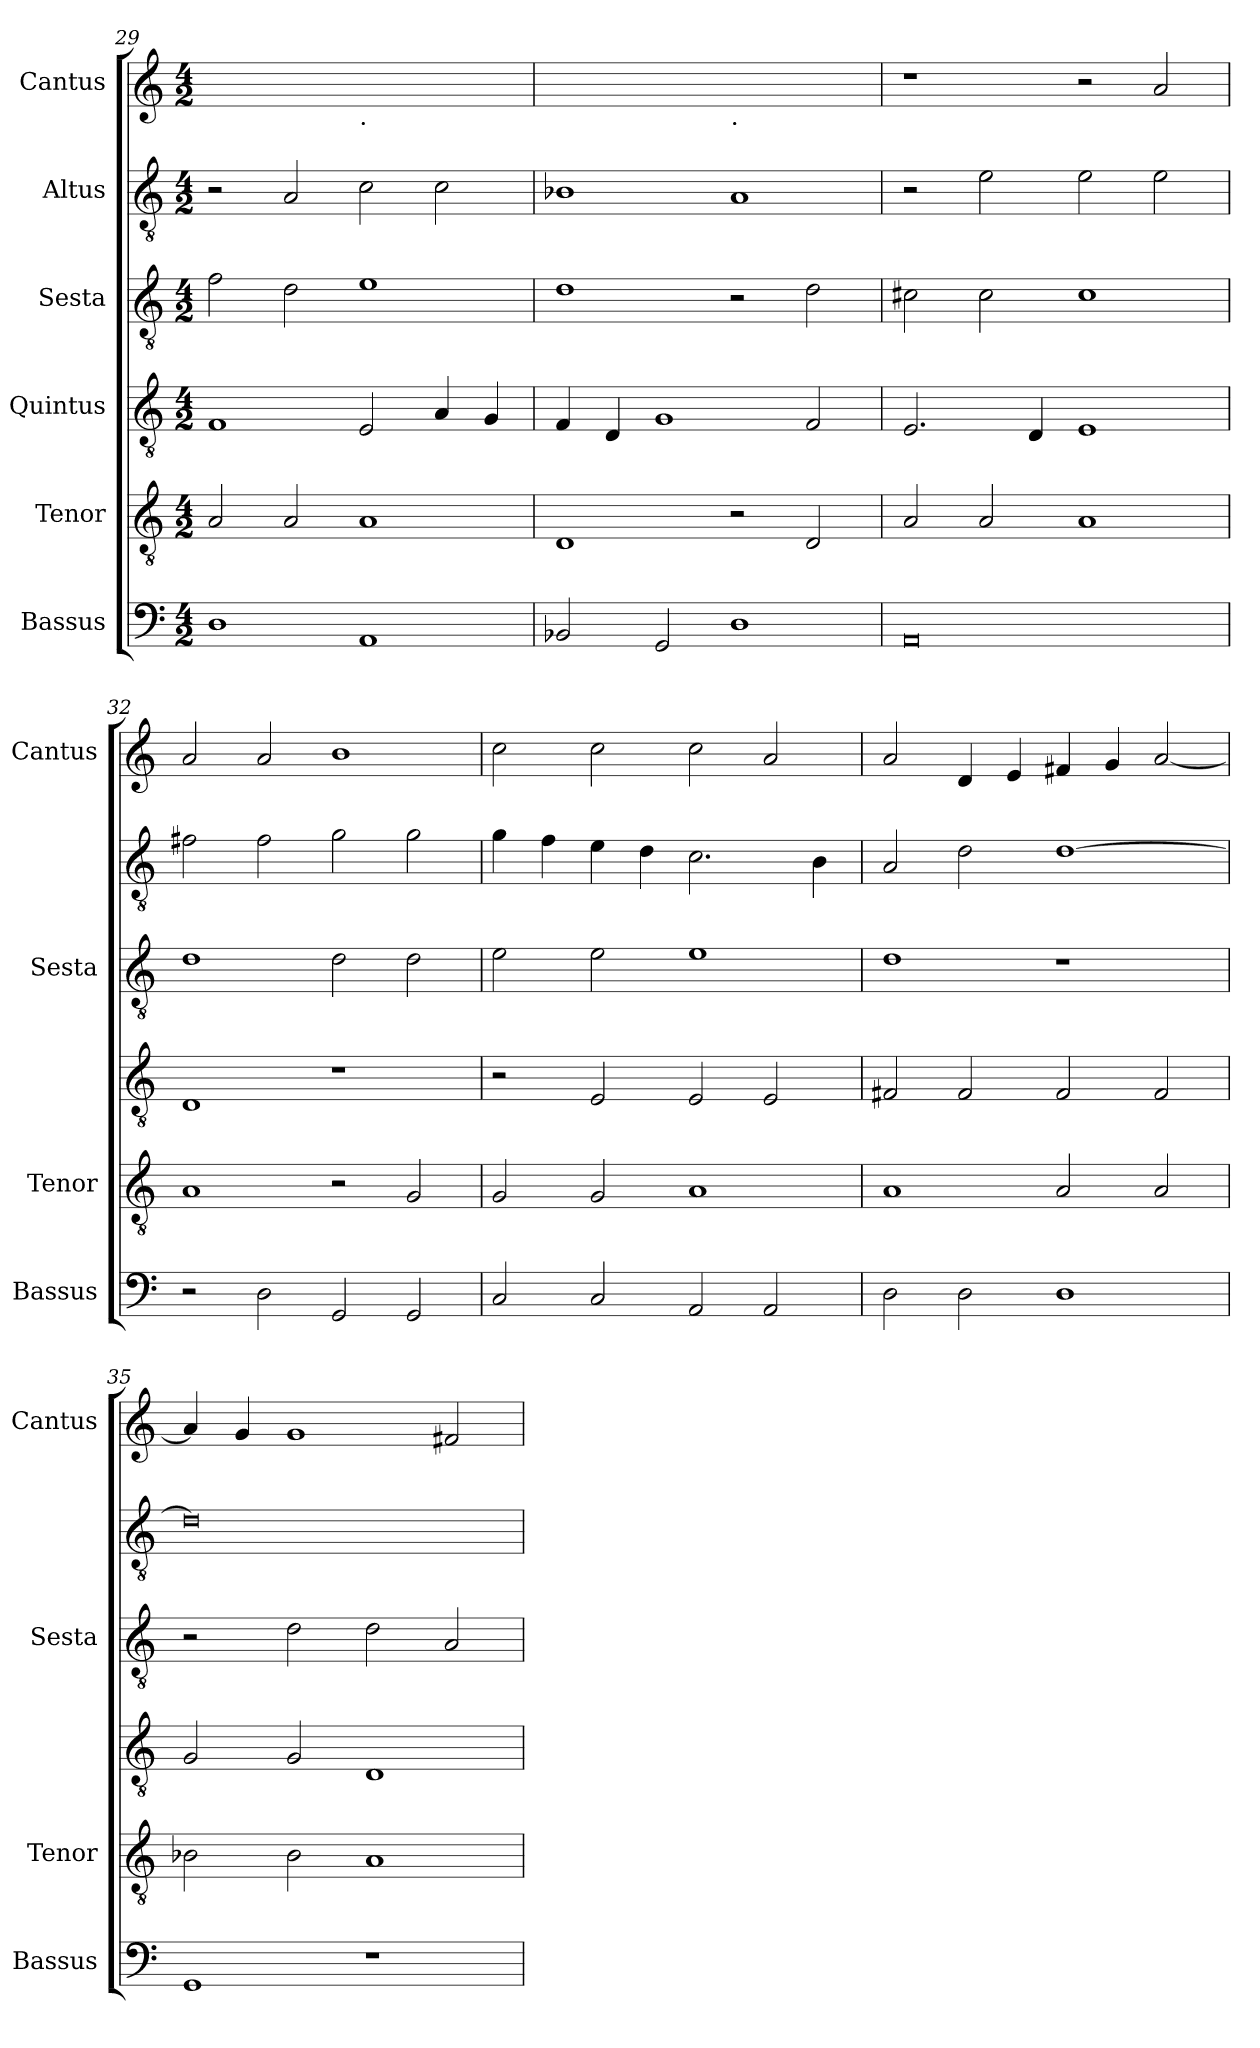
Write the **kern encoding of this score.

**kern	**kern	**kern	**kern	**kern	**kern
*part6	*part5	*part4	*part3	*part2	*part1
*staff6	*staff5	*staff4	*staff3	*staff2	*staff1
*I"Bassus	*I"Tenor	*I"Quintus	*I"Sesta	*I"Altus	*I"Cantus
*I'Bassus	*I'Tenor	*	*I'Sesta	*	*I'Cantus
*clefF4	*clefGv2	*clefGv2	*clefGv2	*clefGv2	*clefG2
*k[]	*k[]	*k[]	*k[]	*k[]	*k[]
*M4/2	*M4/2	*M4/2	*M4/2	*M4/2	*M4/2
=29	=29	=29	=29	=29	=29
*	*	*	*	*	*^
1D	2A/	1F	2f\	2r	0ryy	1ryy
.	2A/	.	2d\	2A/	.	.
!	!	!	!	!	!	!LO:TX:b:t=.
1AA	1A	2E/	1e	2c\	.	1ryy
.	.	4A/	.	2c\	.	.
.	.	4G/	.	.	.	.
=30	=30	=30	=30	=30	=30	=30
2BB-X/	1D	4F/	1d	1B-X	0ryy	1ryy
.	.	4D/	.	.	.	.
2GG/	.	1G	.	.	.	.
!	!	!	!	!	!	!LO:TX:b:t=.
1D	2r	.	2r	1A	.	1ryy
.	2D/	2F/	2d\	.	.	.
*	*	*	*	*	*v	*v
=31	=31	=31	=31	=31	=31
0AA	2A/	2.E/	2c#X\	2r	1r
.	2A/	.	2c#\	2e\	.
.	.	4D/	.	.	.
.	1A	1E	1c#	2e\	2r
.	.	.	.	2e\	2a/
=32	=32	=32	=32	=32	=32
2r	1A	1D	1d	2f#X\	2a/
2D\	.	.	.	2f#\	2a/
2GG/	2r	1r	2d\	2g\	1b
2GG/	2G/	.	2d\	2g\	.
=33	=33	=33	=33	=33	=33
2C/	2G/	2r	2e\	4g\	2cc\
.	.	.	.	4f\	.
2C/	2G/	2E/	2e\	4e\	2cc\
.	.	.	.	4d\	.
2AA/	1A	2E/	1e	2.c\	2cc\
2AA/	.	2E/	.	.	2a/
.	.	.	.	4B\	.
=34	=34	=34	=34	=34	=34
2D\	1A	2F#X/	1d	2A/	2a/
2D\	.	2F#/	.	2d\	4d/
.	.	.	.	.	4e/
1D	2A/	2F#/	1r	[1d	4f#X/
.	.	.	.	.	4g/
.	2A/	2F#/	.	.	[2a/
=35	=35	=35	=35	=35	=35
1GG	2B-X\	2G/	2r	0d]	4a/]
.	.	.	.	.	4g/
.	2B-\	2G/	2d\	.	1g
1r	1A	1D	2d\	.	.
.	.	.	2A/	.	2f#X/
=	=	=	=	=	=
*-	*-	*-	*-	*-	*-
